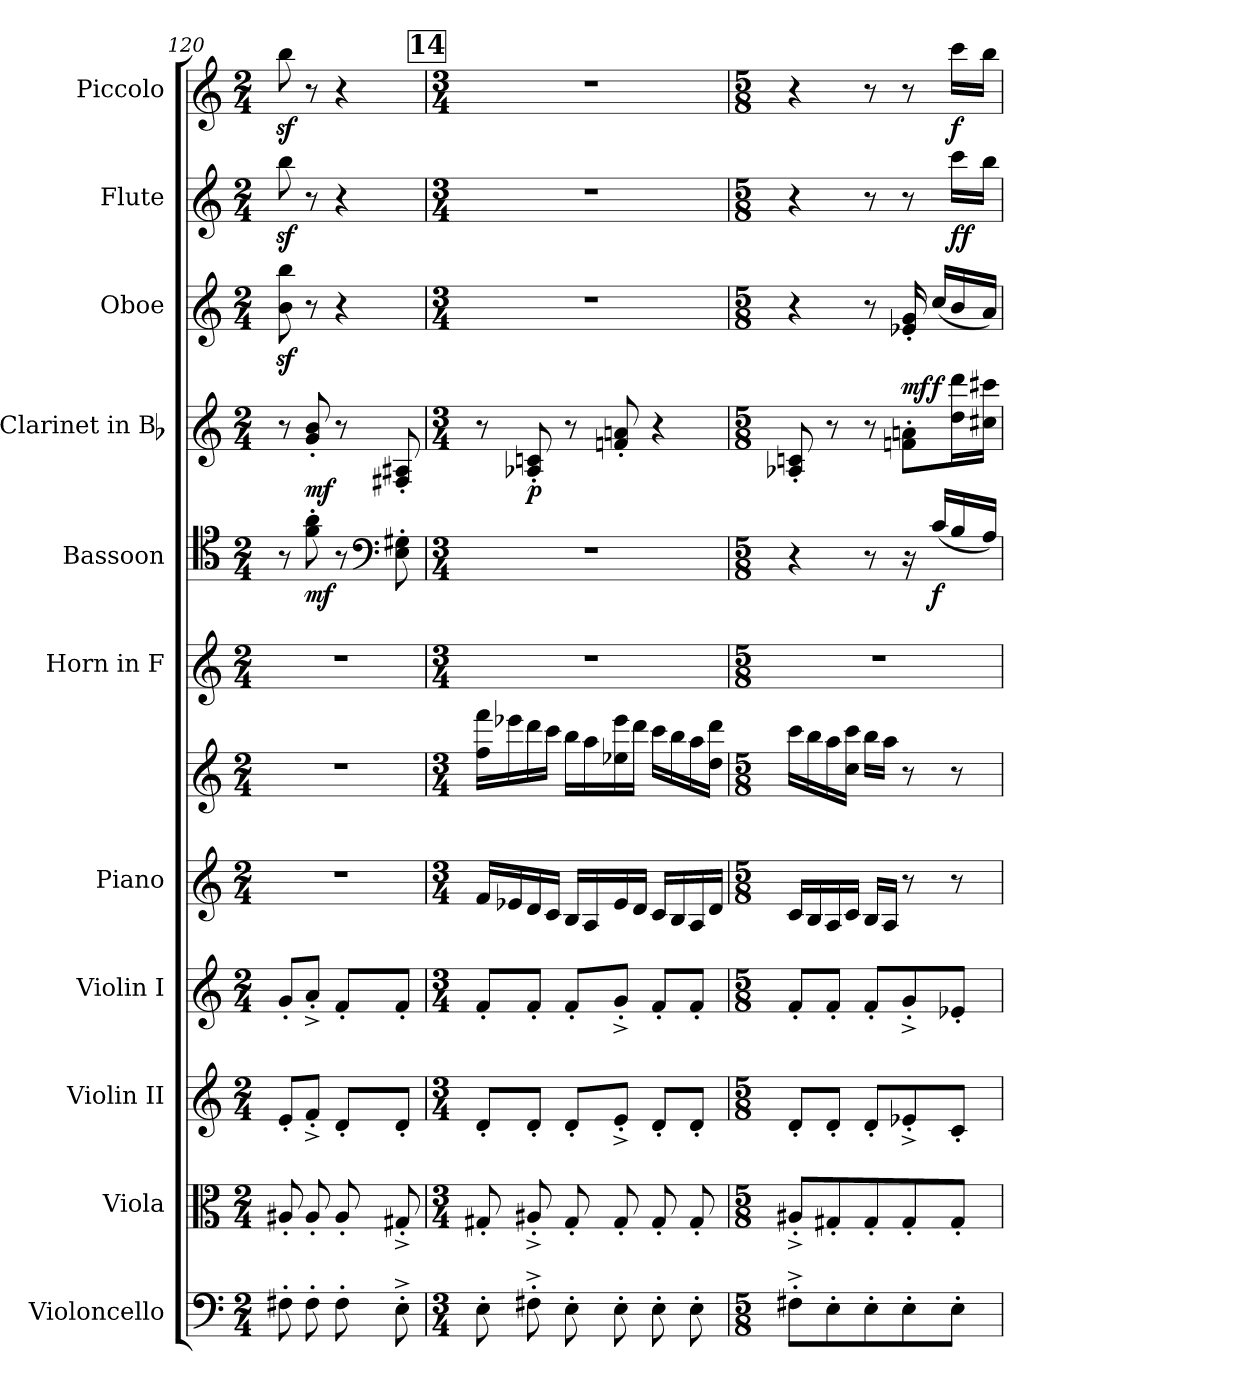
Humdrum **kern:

**kern	**kern	**kern	**kern	**kern	**kern	**kern	**kern	**dynam	**kern	**dynam	**kern	**dynam	**kern	**dynam	**kern	**dynam
*part11	*part10	*part9	*part8	*part7	*part7	*part6	*part5	*part5	*part4	*part4	*part3	*part3	*part2	*part2	*part1	*part1
*staff12	*staff11	*staff10	*staff9	*staff8	*staff7	*staff6	*staff5	*staff5	*staff4	*staff4	*staff3	*staff3	*staff2	*staff2	*staff1	*staff1
*I"Violoncello	*I"Viola	*I"Violin II	*I"Violin I	*I"Piano	*	*I"Horn in F	*I"Bassoon	*	*I"Clarinet in Bb	*	*I"Oboe	*	*I"Flute	*	*I"Piccolo	*
*I'Vc.	*I'Vla.	*I'Vln. II	*I'Vln. I	*I'Pno.	*	*I'Hn.	*I'Bsn.	*	*I'Cl.	*	*I'Ob.	*	*I'Fl.	*	*I'Picc.	*
*clefF4	*clefC3	*clefG2	*clefG2	*clefG2	*clefG2	*clefG2	*clefC4	*	*clefG2	*	*clefG2	*	*clefG2	*	*clefG2	*
*	*	*	*	*	*	*ITrd4c7	*	*	*ITrd1c2	*	*	*	*	*	*ITrd-7c-12	*
*k[]	*k[]	*k[]	*k[]	*k[]	*k[]	*	*k[]	*	*	*	*k[]	*	*k[]	*	*k[]	*
*M2/4	*M2/4	*M2/4	*M2/4	*M2/4	*M2/4	*M2/4	*M2/4	*	*M2/4	*	*M2/4	*	*M2/4	*	*M2/4	*
=120	=120	=120	=120	=120	=120	=120	=120	=120	=120	=120	=120	=120	=120	=120	=120	=120
8F#X'	8A#X'	8e'/L	8g'/L	2r	2r	2r	8r	.	8r	.	8bz 8bbz	.	8bbz	.	8bbbz	.
8F#'	8A#'	8f'^/J	8a'^/J	.	.	.	8f' 8a'	mf	8f' 8a'	mf	8r	.	8r	.	8r	.
8F#'	8A#'	8d'/L	8f'/L	.	.	.	8r	.	8r	.	4r	.	4r	.	4r	.
*	*	*	*	*	*	*	*clefF4	*	*	*	*	*	*	*	*	*
8E'^	8G#X'^	8d'/J	8f'/J	.	.	.	8E' 8G#X'	.	8En' 8G#X'	.	.	.	.	.	.	.
!!LO:REH:place=s1:t=14
=121	=121	=121	=121	=121	=121	=121	=121	=121	=121	=121	=121	=121	=121	=121	=121	=121
*M3/4	*M3/4	*M3/4	*M3/4	*M3/4	*M3/4	*M3/4	*M3/4	*	*M3/4	*	*M3/4	*	*M3/4	*	*M3/4	*
8E'	8G#X'	8d'/L	8f'/L	16fLL	16ff 16fffLL	2.r	2.r	.	8r	.	2.r	.	2.r	.	2.r	.
.	.	.	.	16e-X	16eee-X	.	.	.	.	.	.	.	.	.	.	.
8F#X'^	8A#X'^	8d'/J	8f'/J	16d	16ddd	.	.	.	8G-X' 8B-X'	p	.	.	.	.	.	.
.	.	.	.	16cJJ	16cccJJ	.	.	.	.	.	.	.	.	.	.	.
8E'	8G#'	8d'/L	8f'/L	16BLL	16bbLL	.	.	.	8r	.	.	.	.	.	.	.
.	.	.	.	16A	16aa	.	.	.	.	.	.	.	.	.	.	.
8E'	8G#'	8e'^/J	8g'^/J	16e-	16ee-X 16eee-	.	.	.	8e-X' 8gn'	.	.	.	.	.	.	.
.	.	.	.	16dJJ	16dddJJ	.	.	.	.	.	.	.	.	.	.	.
8E'	8G#'	8d'/L	8f'/L	16cLL	16cccLL	.	.	.	4r	.	.	.	.	.	.	.
.	.	.	.	16B	16bb	.	.	.	.	.	.	.	.	.	.	.
8E'	8G#'	8d'/J	8f'/J	16A	16aa	.	.	.	.	.	.	.	.	.	.	.
.	.	.	.	16dJJ	16dd 16dddJJ	.	.	.	.	.	.	.	.	.	.	.
=122	=122	=122	=122	=122	=122	=122	=122	=122	=122	=122	=122	=122	=122	=122	=122	=122
*M5/8	*M5/8	*M5/8	*M5/8	*M5/8	*M5/8	*M5/8	*M5/8	*	*M5/8	*	*M5/8	*	*M5/8	*	*M5/8	*
8F#X'^L	8A#X'^L	8d'/L	8f'/L	16cLL	16cccLL	3...r	4r	.	8G-X' 8B-X'	.	4r	.	4r	.	4r	.
.	.	.	.	16B	16bb	.	.	.	.	.	.	.	.	.	.	.
8E'	8G#X'	8d'/J	8f'/J	16A	16aa	.	.	.	8r	.	.	.	.	.	.	.
.	.	.	.	16cJJ	16cc 16cccJJ	.	.	.	.	.	.	.	.	.	.	.
8E'	8G#'	8d'/L	8f'/L	16BLL	16bbLL	.	8r	.	8r	.	8r	.	8r	.	8r	.
.	.	.	.	16AJJ	16aaJJ	.	.	.	.	.	.	.	.	.	.	.
8E'	8G#'	8e-X'^/	8g'^/	8r	8r	.	16r	.	8e-X'\ 8gn'\L	.	16e-X' 16g'	mf	8r	.	8r	.
.	.	.	.	.	.	.	(16c/LL	f	.	.	(16cc/LL	f	.	.	.	.
8E'J	8G#'J	8c'/J	8e-X'/J	8r	8r	.	16B	.	16cc\ 16ccc\L	.	16b	.	16ccc\LL	ff	16cccc\LL	f
.	.	.	.	.	.	.	16AJJ)	.	16bn\ 16bbn\JJ	.	16aJJ)	.	16bb\JJ	.	16bbb\JJ	.
=	=	=	=	=	=	=	=	=	=	=	=	=	=	=	=	=
*-	*-	*-	*-	*-	*-	*-	*-	*-	*-	*-	*-	*-	*-	*-	*-	*-
